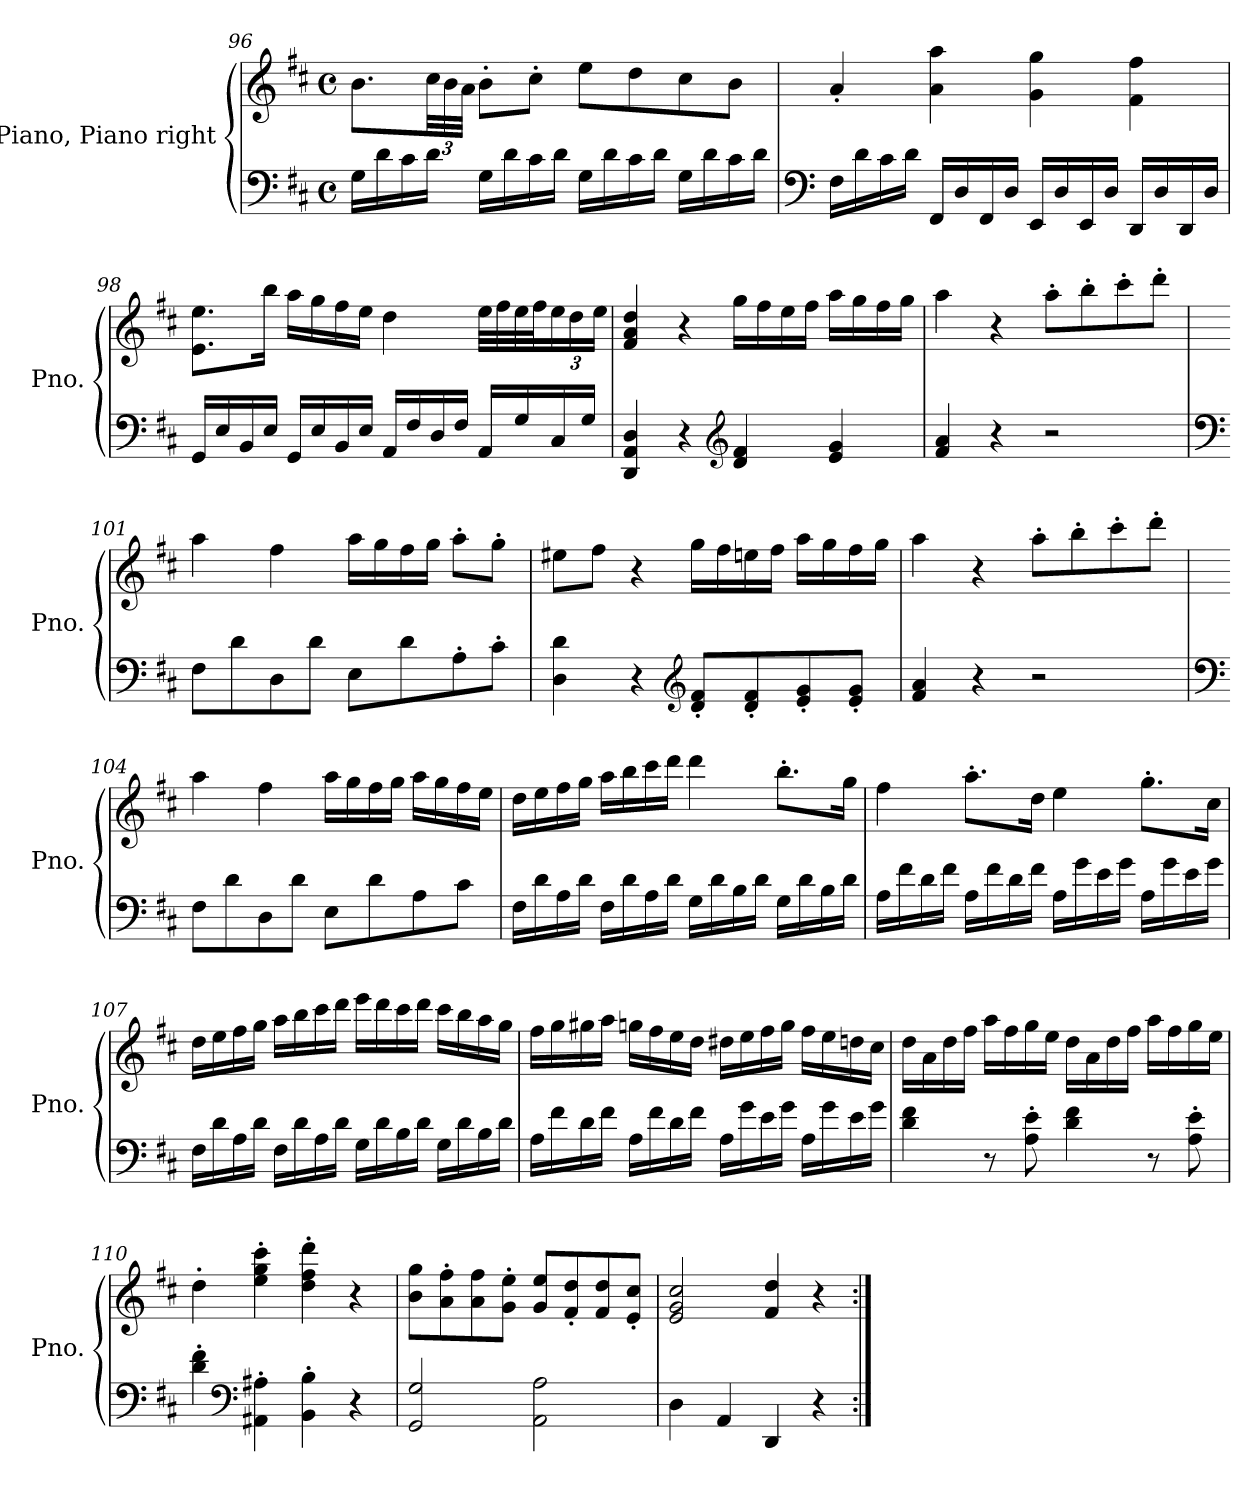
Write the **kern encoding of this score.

**kern	**kern
*part1	*part1
*staff2	*staff1
*I"Piano, Piano right	*
*I'Pno.	*
*clefF4	*clefG2
*k[f#c#]	*k[f#c#]
*M4/4	*M4/4
*met(c)	*met(c)
=96	=96
16G\LL	8.b\L
16d\	.
16c#\	.
*	*Xbrackettup
16d\JJ	48cc#\LL
.	48b\
.	48a\JJJ
16G\LL	8b'\L
16d\	.
16c#\	8cc#'\J
16d\JJ	.
16G\LL	8ee\L
16d\	.
16c#\	8dd\
16d\JJ	.
16G\LL	8cc#\
16d\	.
16c#\	8b\J
16d\JJ	.
=97	=97
*clefF4	*
16F#\LL	4a'/
16d\	.
16c#\	.
16d\JJ	.
16FF#/LL	4a\ 4aa\
16D/	.
16FF#/	.
16D/JJ	.
16EE/LL	4g\ 4gg\
16D/	.
16EE/	.
16D/JJ	.
16DD/LL	4f#\ 4ff#\
16D/	.
16DD/	.
16D/JJ	.
!!LO:PB:g=z
=98	=98
16GG/LL	8.e\ 8.ee\L
16E/	.
16BB/	.
16E/JJ	16bb\Jk
16GG/LL	16aa\LL
16E/	16gg\
16BB/	16ff#\
16E/JJ	16ee\JJ
16AA/LL	4dd\
16F#/	.
16D/	.
16F#/JJ	.
16AA/LL	32ee\LLL
.	32ff#\
16G/	32ee\
.	32ff#\J
16C#/	24ee\
.	24dd\
16G/JJ	.
.	24ee\JJ
=99	=99
4DD/ 4AA/ 4D/	4f#/ 4a/ 4dd/
4r	4r
*clefG2	*
4d/ 4f#/	16gg\LL
.	16ff#\
.	16ee\
.	16ff#\JJ
4e/ 4g/	16aa\LL
.	16gg\
.	16ff#\
.	16gg\JJ
=100	=100
4f#/ 4a/	4aa\
4r	4r
2r	8aa'\L
.	8bb'\
.	8ccc#'\
.	8ddd'\J
!!LO:LB:g=z
=101	=101
*clefF4	*
8F#\L	4aa\
8d\	.
8D\	4ff#\
8d\J	.
8E\L	16aa\LL
.	16gg\
8d\	16ff#\
.	16gg\JJ
8A'\	8aa'\L
8c#'\J	8gg'\J
=102	=102
4D\ 4d\	8ee#X\L
.	8ff#\J
4r	4r
*clefG2	*
8d/' 8f#/'L	16gg\LL
.	16ff#\
8d/' 8f#/'	16een\
.	16ff#\JJ
8e/' 8g/'	16aa\LL
.	16gg\
8e/' 8g/'J	16ff#\
.	16gg\JJ
=103	=103
4f#/ 4a/	4aa\
4r	4r
2r	8aa'\L
.	8bb'\
.	8ccc#'\
.	8ddd'\J
=104	=104
*clefF4	*
8F#\L	4aa\
8d\	.
8D\	4ff#\
8d\J	.
8E\L	16aa\LL
.	16gg\
8d\	16ff#\
.	16gg\JJ
8A\	16aa\LL
.	16gg\
8c#\J	16ff#\
.	16ee\JJ
!!LO:LB:g=z
=105	=105
16F#\LL	16dd\LL
16d\	16ee\
16A\	16ff#\
16d\JJ	16gg\JJ
16F#\LL	16aa\LL
16d\	16bb\
16A\	16ccc#\
16d\JJ	16ddd\JJ
16G\LL	4ddd\
16d\	.
16B\	.
16d\JJ	.
16G\LL	8.bb'\L
16d\	.
16B\	.
16d\JJ	16gg\Jk
=106	=106
16A\LL	4ff#\
16f#\	.
16d\	.
16f#\JJ	.
16A\LL	8.aa'\L
16f#\	.
16d\	.
16f#\JJ	16dd\Jk
16A\LL	4ee\
16g\	.
16e\	.
16g\JJ	.
16A\LL	8.gg'\L
16g\	.
16e\	.
16g\JJ	16cc#\Jk
!!LO:LB:g=z
=107	=107
16F#\LL	16dd\LL
16d\	16ee\
16A\	16ff#\
16d\JJ	16gg\JJ
16F#\LL	16aa\LL
16d\	16bb\
16A\	16ccc#\
16d\JJ	16ddd\JJ
16G\LL	16eee\LL
16d\	16ddd\
16B\	16ccc#\
16d\JJ	16ddd\JJ
16G\LL	16ccc#\LL
16d\	16bb\
16B\	16aa\
16d\JJ	16gg\JJ
=108	=108
16A\LL	16ff#\LL
16f#\	16gg\
16d\	16gg#X\
16f#\JJ	16aa\JJ
16A\LL	16ggn\LL
16f#\	16ff#\
16d\	16ee\
16f#\JJ	16dd\JJ
16A\LL	16dd#X\LL
16g\	16ee\
16e\	16ff#\
16g\JJ	16gg\JJ
16A\LL	16ff#\LL
16g\	16ee\
16e\	16ddn\
16g\JJ	16cc#\JJ
=109	=109
4d\ 4f#\	16dd\LL
.	16a\
.	16dd\
.	16ff#\JJ
8r	16aa\LL
.	16ff#\
8A\' 8e\'	16gg\
.	16ee\JJ
4d\ 4f#\	16dd\LL
.	16a\
.	16dd\
.	16ff#\JJ
8r	16aa\LL
.	16ff#\
8A\' 8e\'	16gg\
.	16ee\JJ
!!LO:LB:g=z
=110	=110
4d\' 4f#\'	4dd'\
*clefF4	*
4AA#X\' 4A#X\'	4ee\' 4gg\' 4ccc#\'
4BB\' 4B\'	4dd\' 4ff#\' 4ddd\'
4r	4r
=111	=111
2GG/ 2G/	8b\ 8gg\L
.	8a\' 8ff#\'
.	8a\ 8ff#\
.	8g\' 8ee\'J
2AA\ 2A\	8g/ 8ee/L
.	8f#/' 8dd/'
.	8f#/ 8dd/
.	8e/' 8cc#/'J
=112	=112
4D\	2e/ 2g/ 2cc#/
4AA/	.
4DD/	4f#/ 4dd/
4r	4r
=:|!	=:|!
*-	*-
